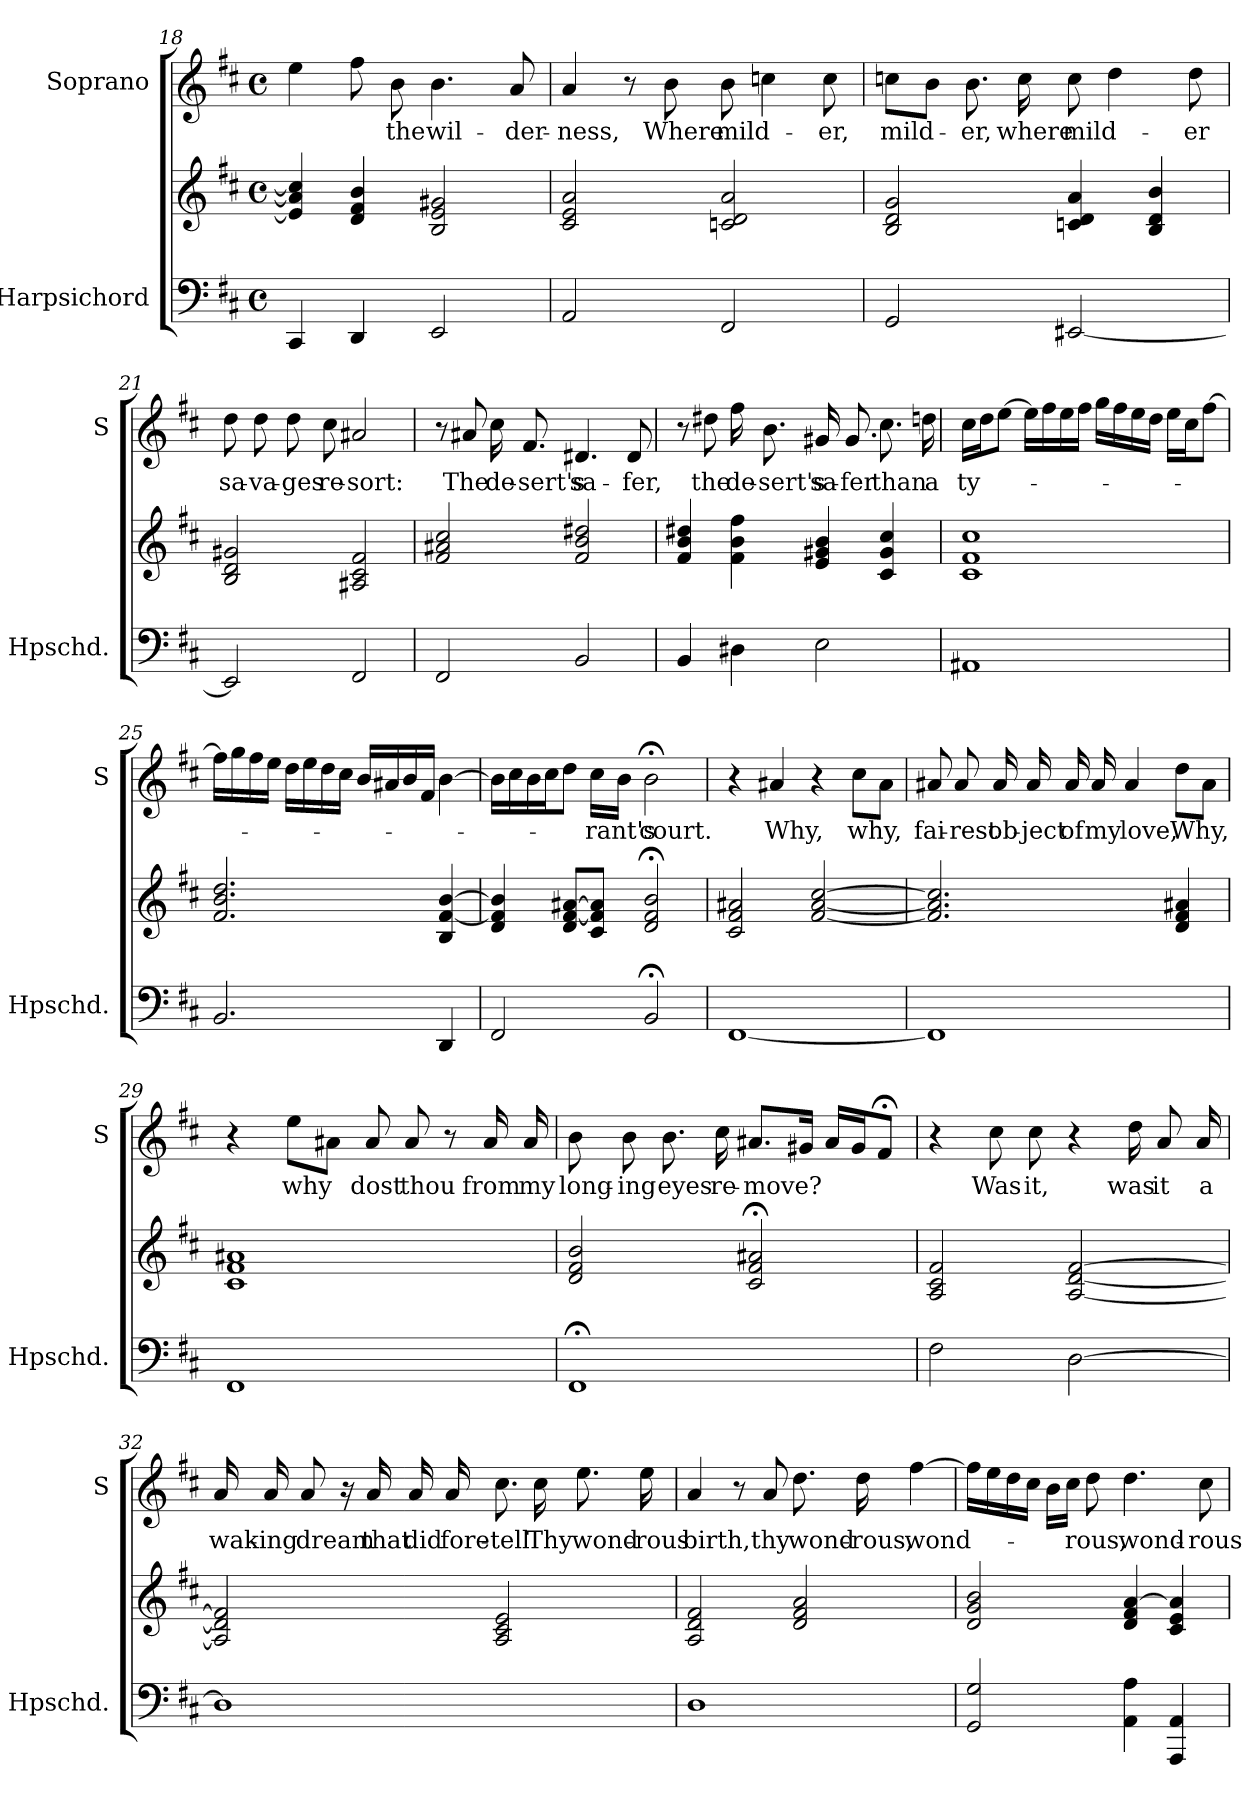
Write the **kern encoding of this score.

**kern	**kern	**kern	**text
*part2	*part2	*part1	*part1
*staff3	*staff2	*staff1	*staff1
*I"Harpsichord	*	*I"Soprano	*
*I'Hpschd.	*	*I'S	*
*clefF4	*clefG2	*clefG2	*
*k[f#c#]	*k[f#c#]	*k[f#c#]	*
*D:	*D:	*D:	*
*M4/4	*M4/4	*M4/4	*
*met(c)	*met(c)	*met(c)	*
=18	=18	=18	=18
4CC#/	4e/] 4a/] 4cc#/]	4ee\	.
4DD/	4d/ 4f#/ 4b/	8ff#\	.
!	!	!	!LO:LY:b
.	.	8b\	the
!	!	!	!LO:LY:b
2EE/	2B/ 2e/ 2g#X/	4.b\	wil-
!	!	!	!LO:LY:b
.	.	8a/	-der-
=19	=19	=19	=19
!	!	!	!LO:LY:b
2AA/	2c#/ 2e/ 2a/	4a/	-ness,
.	.	8r	.
!	!	!	!LO:LY:b
.	.	8b\	Where
!	!	!	!LO:LY:b
2FF#/	2cn/ 2d/ 2a/	8b\	mild-
.	.	4ccn\	.
!	!	!	!LO:LY:b
.	.	8cc\	-er,
=20	=20	=20	=20
!	!	!	!LO:LY:b
2GG/	2B/ 2d/ 2g/	8ccn\L	mild-
.	.	8b\J	.
!	!	!	!LO:LY:b
.	.	8.b\	-er,
!	!	!	!LO:LY:b
.	.	16cc\	where
!	!	!	!LO:LY:b
[2EE#X/	4cn/ 4d/ 4a/	8cc\	mild-
.	.	4dd\	.
.	4B/ 4d/ 4b/	.	.
!	!	!	!LO:LY:b
.	.	8dd\	-er
!!LO:LB:g=z
=21	=21	=21	=21
!	!	!	!LO:LY:b
2EE#/]	2B/ 2d/ 2g#X/	8dd\	sa-
!	!	!	!LO:LY:b
.	.	8dd\	-va-
!	!	!	!LO:LY:b
.	.	8dd\	-ges
!	!	!	!LO:LY:b
.	.	8cc#\	re-
!	!	!	!LO:LY:b
2FF#/	2A#X/ 2c#/ 2f#/	2a#X/	-sort:
=22	=22	=22	=22
2FF#/	2f#/ 2a#X/ 2cc#/	8r	.
!	!	!	!LO:LY:b
.	.	8a#X/	The
!	!	!	!LO:LY:b
.	.	16cc#\	de-
!	!	!	!LO:LY:b
.	.	8.f#/	-sert's
!	!	!	!LO:LY:b
2BB/	2f#/ 2b/ 2dd#X/	4.d#X/	sa-
!	!	!	!LO:LY:b
.	.	8d#/	-fer,
=23	=23	=23	=23
4BB/	4f#/ 4b/ 4dd#X/	8r	.
!	!	!	!LO:LY:b
.	.	8dd#X\	the
!	!	!	!LO:LY:b
4D#X\	4f#\ 4b\ 4ff#\	16ff#\	de-
!	!	!	!LO:LY:b
.	.	8.b\	-sert's
!	!	!	!LO:LY:b
2E\	4e/ 4g#X/ 4b/	16g#X/	sa-
!	!	!	!LO:LY:b
.	.	8.g#/	-fer
!	!	!	!LO:LY:b
.	4c#/ 4g#/ 4cc#/	8.cc#\	than
!	!	!	!LO:LY:b
.	.	16ddn\	a
=24	=24	=24	=24
!	!	!	!LO:LY:b
1AA#X	1c# 1f# 1cc#	16cc#\LL	ty-
.	.	16dd\J	.
.	.	[8ee\J	.
.	.	16ee\LL]	.
.	.	16ff#\	.
.	.	16ee\	.
.	.	16ff#\JJ	.
.	.	16gg\LL	.
.	.	16ff#\	.
.	.	16ee\	.
.	.	16dd\JJ	.
.	.	16ee\LL	.
.	.	16cc#\J	.
.	.	[8ff#\J	.
!!LO:LB:g=z
=25	=25	=25	=25
2.BB/	2.f#/ 2.b/ 2.dd/	16ff#\LL]	.
.	.	16gg\	.
.	.	16ff#\	.
.	.	16ee\JJ	.
.	.	16dd\LL	.
.	.	16ee\	.
.	.	16dd\	.
.	.	16cc#\JJ	.
.	.	16b/LL	.
.	.	16a#X/	.
.	.	16b/	.
.	.	16f#/JJ	.
4DD/	4B/ [4f#/ [4b/	[4b\	.
=26	=26	=26	=26
2FF#/	4d/ 4f#/] 4b/]	16b\LL]	.
.	.	16cc#\	.
.	.	16b\	.
.	.	16cc#\J	.
.	8d/ [8f#/ [8a#X/L	8dd\J	.
!	!	!	!LO:LY:b
.	8c#/ 8f#/] 8a#/]J	16cc#\LL	-rant's
.	.	16b\JJ	.
!	!	!	!LO:LY:b
2BB;</	2d/;< 2f#/;< 2b/;<	2b;<\	court.
=27	=27	=27	=27
[1FF#	2c#/ 2f#/ 2a#X/	4r	.
!	!	!	!LO:LY:b
.	.	4a#X/	Why,
.	[2f#/ [2a#/ [2cc#/	4r	.
!	!	!	!LO:LY:b
.	.	8cc#\L	why,
.	.	8a#\J	.
=28	=28	=28	=28
!	!	!	!LO:LY:b
1FF#]	2.f#/] 2.a#/] 2.cc#/]	8a#X/	fai-
!	!	!	!LO:LY:b
.	.	8a#/	-rest
!	!	!	!LO:LY:b
.	.	16a#/	ob-
!	!	!	!LO:LY:b
.	.	16a#/	-ject
!	!	!	!LO:LY:b
.	.	16a#/	of
!	!	!	!LO:LY:b
.	.	16a#/	my
!	!	!	!LO:LY:b
.	.	4a#/	love,
!	!	!	!LO:LY:b
.	4d/ 4f#/ 4a#X/	8dd\L	Why,
.	.	8a#\J	.
!!LO:PB:g=z
=29	=29	=29	=29
1FF#	1c# 1f# 1a#X	4r	.
!	!	!	!LO:LY:b
.	.	8ee\L	why
.	.	8a#X\J	.
!	!	!	!LO:LY:b
.	.	8a#/	dost
!	!	!	!LO:LY:b
.	.	8a#/	thou
.	.	8r	.
!	!	!	!LO:LY:b
.	.	16a#/	from
!	!	!	!LO:LY:b
.	.	16a#/	my
=30	=30	=30	=30
!	!	!	!LO:LY:b
1FF#;<	2d/ 2f#/ 2b/	8b\	long-
!	!	!	!LO:LY:b
.	.	8b\	-ing
!	!	!	!LO:LY:b
.	.	8.b\	eyes
!	!	!	!LO:LY:b
.	.	16cc#\	re-
!	!	!	!LO:LY:b
.	2c#/;< 2f#/;< 2a#X/;<	8.a#X/L	-move?
.	.	16g#X/Jk	.
.	.	16a#/LL	.
.	.	16g#/J	.
.	.	8f#;</J	.
=31	=31	=31	=31
2F#\	2A/ 2c#/ 2f#/	4r	.
!	!	!	!LO:LY:b
.	.	8cc#\	Was
!	!	!	!LO:LY:b
.	.	8cc#\	it,
[2D\	[2A/ [2d/ [2f#/	4r	.
!	!	!	!LO:LY:b
.	.	16dd\	was
!	!	!	!LO:LY:b
.	.	8a/	it
!	!	!	!LO:LY:b
.	.	16a/	a
!!LO:LB:g=z
=32	=32	=32	=32
!	!	!	!LO:LY:b
1D]	2A/] 2d/] 2f#/]	16a/	wak-
!	!	!	!LO:LY:b
.	.	16a/	-ing
!	!	!	!LO:LY:b
.	.	8a/	dream
.	.	16r	.
!	!	!	!LO:LY:b
.	.	16a/	that
!	!	!	!LO:LY:b
.	.	16a/	did
!	!	!	!LO:LY:b
.	.	16a/	fore-
!	!	!	!LO:LY:b
.	2A/ 2c#/ 2e/	8.cc#\	-tell
!	!	!	!LO:LY:b
.	.	16cc#\	Thy
!	!	!	!LO:LY:b
.	.	8.ee\	wond-
!	!	!	!LO:LY:b
.	.	16ee\	-rous
=33	=33	=33	=33
!	!	!	!LO:LY:b
1D	2A/ 2d/ 2f#/	4a/	birth,
.	.	8r	.
!	!	!	!LO:LY:b
.	.	8a/	thy
!	!	!	!LO:LY:b
.	2d/ 2f#/ 2a/	8.dd\	wond-
!	!	!	!LO:LY:b
.	.	16dd\	-rous,
!	!	!	!LO:LY:b
.	.	[4ff#\	wond-
=34	=34	=34	=34
2GG/ 2G/	2d/ 2g/ 2b/	16ff#\LL]	.
.	.	16ee\	.
.	.	16dd\	.
.	.	16cc#\JJ	.
.	.	16b\LL	.
.	.	16cc#\JJ	.
!	!	!	!LO:LY:b
.	.	8dd\	-rous,
!	!	!	!LO:LY:b
4AA\ 4A\	4d/ 4f#/ [4a/	4.dd\	wond-
4AAA/ 4AA/	4c#/ 4e/ 4a/]	.	.
!	!	!	!LO:LY:b
.	.	8cc#\	-rous
=	=	=	=
*-	*-	*-	*-
